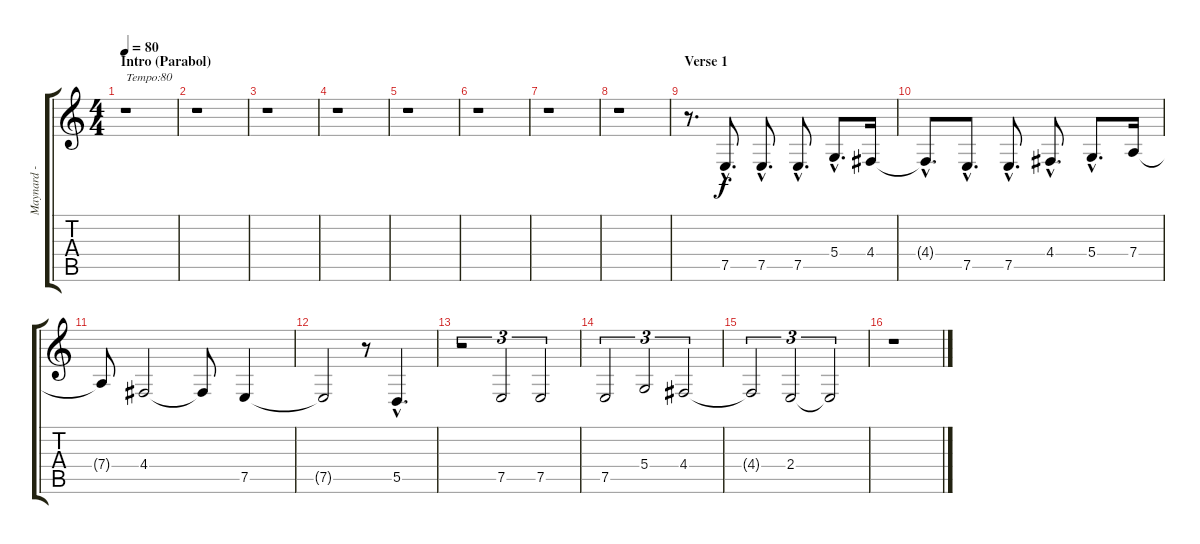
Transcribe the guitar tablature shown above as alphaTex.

\track ("Maynard - Vocals" "Maynard - ") {instrument flute}
\staff {score tabs}
\tuning (E4 B3 G3 D3 A2 E2) {hide}
\ts (4 4)
\section ("" "Intro (Parabol)")
\tempo 80
\clef g2
\ks c
r.1{txt "Tempo:80" dy f instrument flute} |
r.1 |
r.1 |
r.1 |
r.1 |
r.1 |
r.1 |
r.1 |
\section ("" "Verse 1")
r.8{d} 7.5{hac}.8{d} 7.5{hac}.8{d} 7.5{hac}.8{d} 5.4{hac}.8{d} 4.4.16 |
4.4{hac t}.8{d} 7.5{hac}.8{d} 7.5{hac}.8{d} 4.4{hac}.8{d} 5.4{hac}.8{d} 7.4.16 |
7.4{t}.8 4.4.2 4.4{t}.8 7.5.4 |
7.5{t}.2 r.8 5.5{hac}.4{d} |
r.2{tu (3 2)} 7.5.2{tu (3 2)} 7.5.2{tu (3 2)} |
7.5.2{tu (3 2)} 5.4.2{tu (3 2)} 4.4.2{tu (3 2)} |
4.4{t}.2{tu (3 2)} 2.4.2{tu (3 2)} 2.4{t}.2{tu (3 2)} |
r.1
